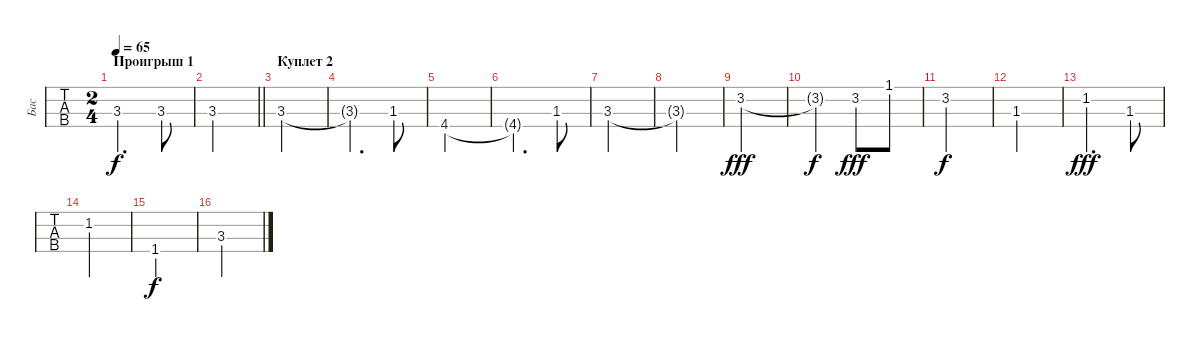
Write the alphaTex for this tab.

\track ("Бас" "Бас") {instrument fretlessbass}
\staff {tabs}
\tuning (G2 D2 A1 E1) {hide}
\ts (2 4)
\section ("" "Проигрыш 1")
\tempo 65
\clef f4
\ks c
3.3.4{d dy f} 3.3.8 |
\barLineRight lightlight
3.3.2 |
\section ("" "Куплет 2")
3.3.2 |
3.3{t}.4{d} 1.3.8 |
4.4.2 |
4.4{t}.4{d} 1.3.8 |
3.3.2 |
3.3{t}.2 |
3.2.2{dy fff} |
3.2{t}.4{dy f} 3.2.8{dy fff} 1.1.8 |
3.2.2{dy f} |
1.3.2 |
1.2.4{d dy fff} 1.3.8 |
1.2.2 |
1.4.2{dy f} |
3.3.2
